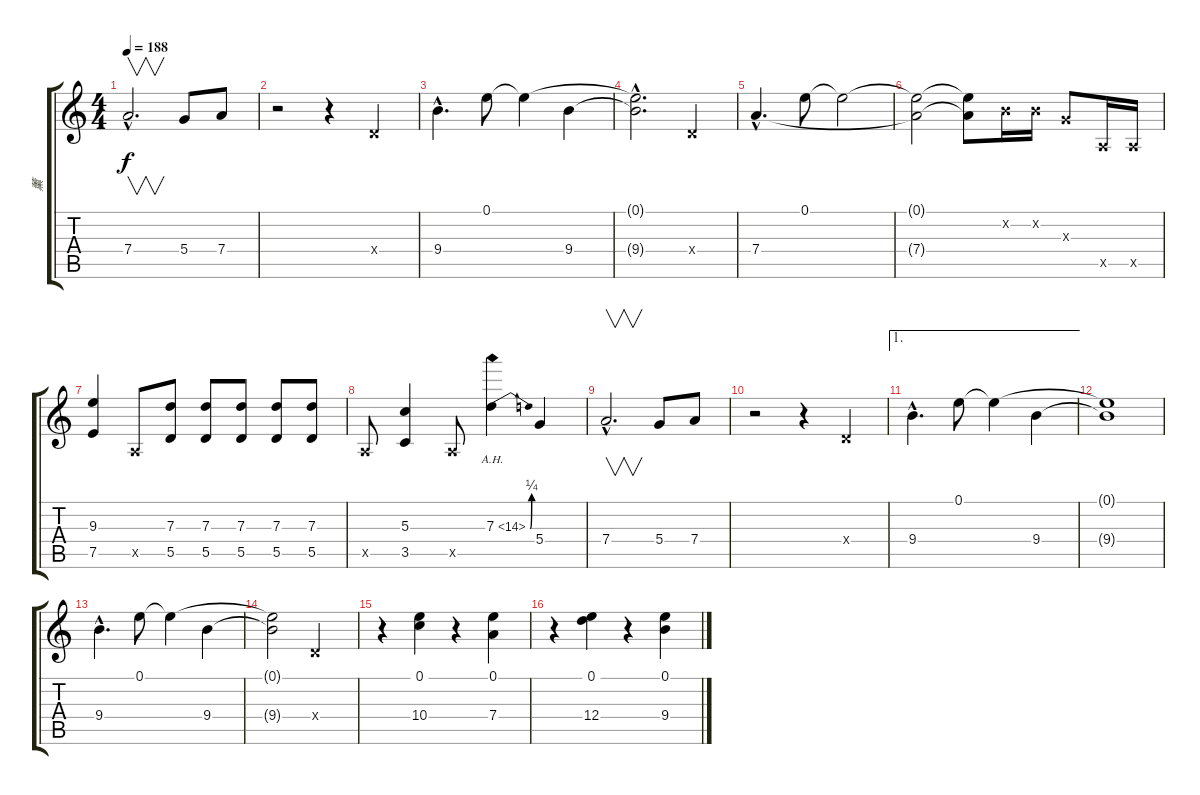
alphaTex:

\track ("薰" "薰") {instrument overdrivenguitar}
\staff {score tabs}
\tuning (E4 B3 G3 D3 A2 E2) {hide}
\ts (4 4)
\tempo 188
\clef g2
\ks c
7.4{hac}.2{v d dy f} 5.4.8 7.4.8 |
r.2 r.4 0.4{x}.4 |
9.4{hac}.4{d} 0.1.8 0.1{t}.4 9.4.4 |
(0.1{hac t} 9.4{hac t}).2{d} 0.4{x}.4 |
7.4{hac}.4{d} 0.1.8 0.1{t}.2 |
(0.1{t} 7.4{t}).2 (0.1{t} 7.4{t}).8 0.2{x}.16 0.2{x}.16 0.3{x}.8 0.5{x}.16 0.5{x}.16 |
(9.3 7.5).4 0.5{x}.8 (7.3 5.5).8 (7.3 5.5).8 (7.3 5.5).8 (7.3 5.5).8 (7.3 5.5).8 |
0.5{x}.8 (5.3 3.5).4 0.5{x}.8 7.3{be (bend 0 0 60 1) ah 7}.4 5.4.4 |
7.4{hac}.2{v d} 5.4.8 7.4.8 |
r.2 r.4 0.4{x}.4 |
\ae 1
9.4{hac}.4{d} 0.1.8 0.1{t}.4 9.4.4 |
(0.1{t} 9.4{t}).1 |
9.4{hac}.4{d} 0.1.8 0.1{t}.4 9.4.4 |
(0.1{t} 9.4{t}).2 0.4{x}.2 |
r.4{volume 14} (0.1 10.4).4 r.4 (0.1 7.4).4 |
r.4 (0.1 12.4).4 r.4 (0.1 9.4).4
